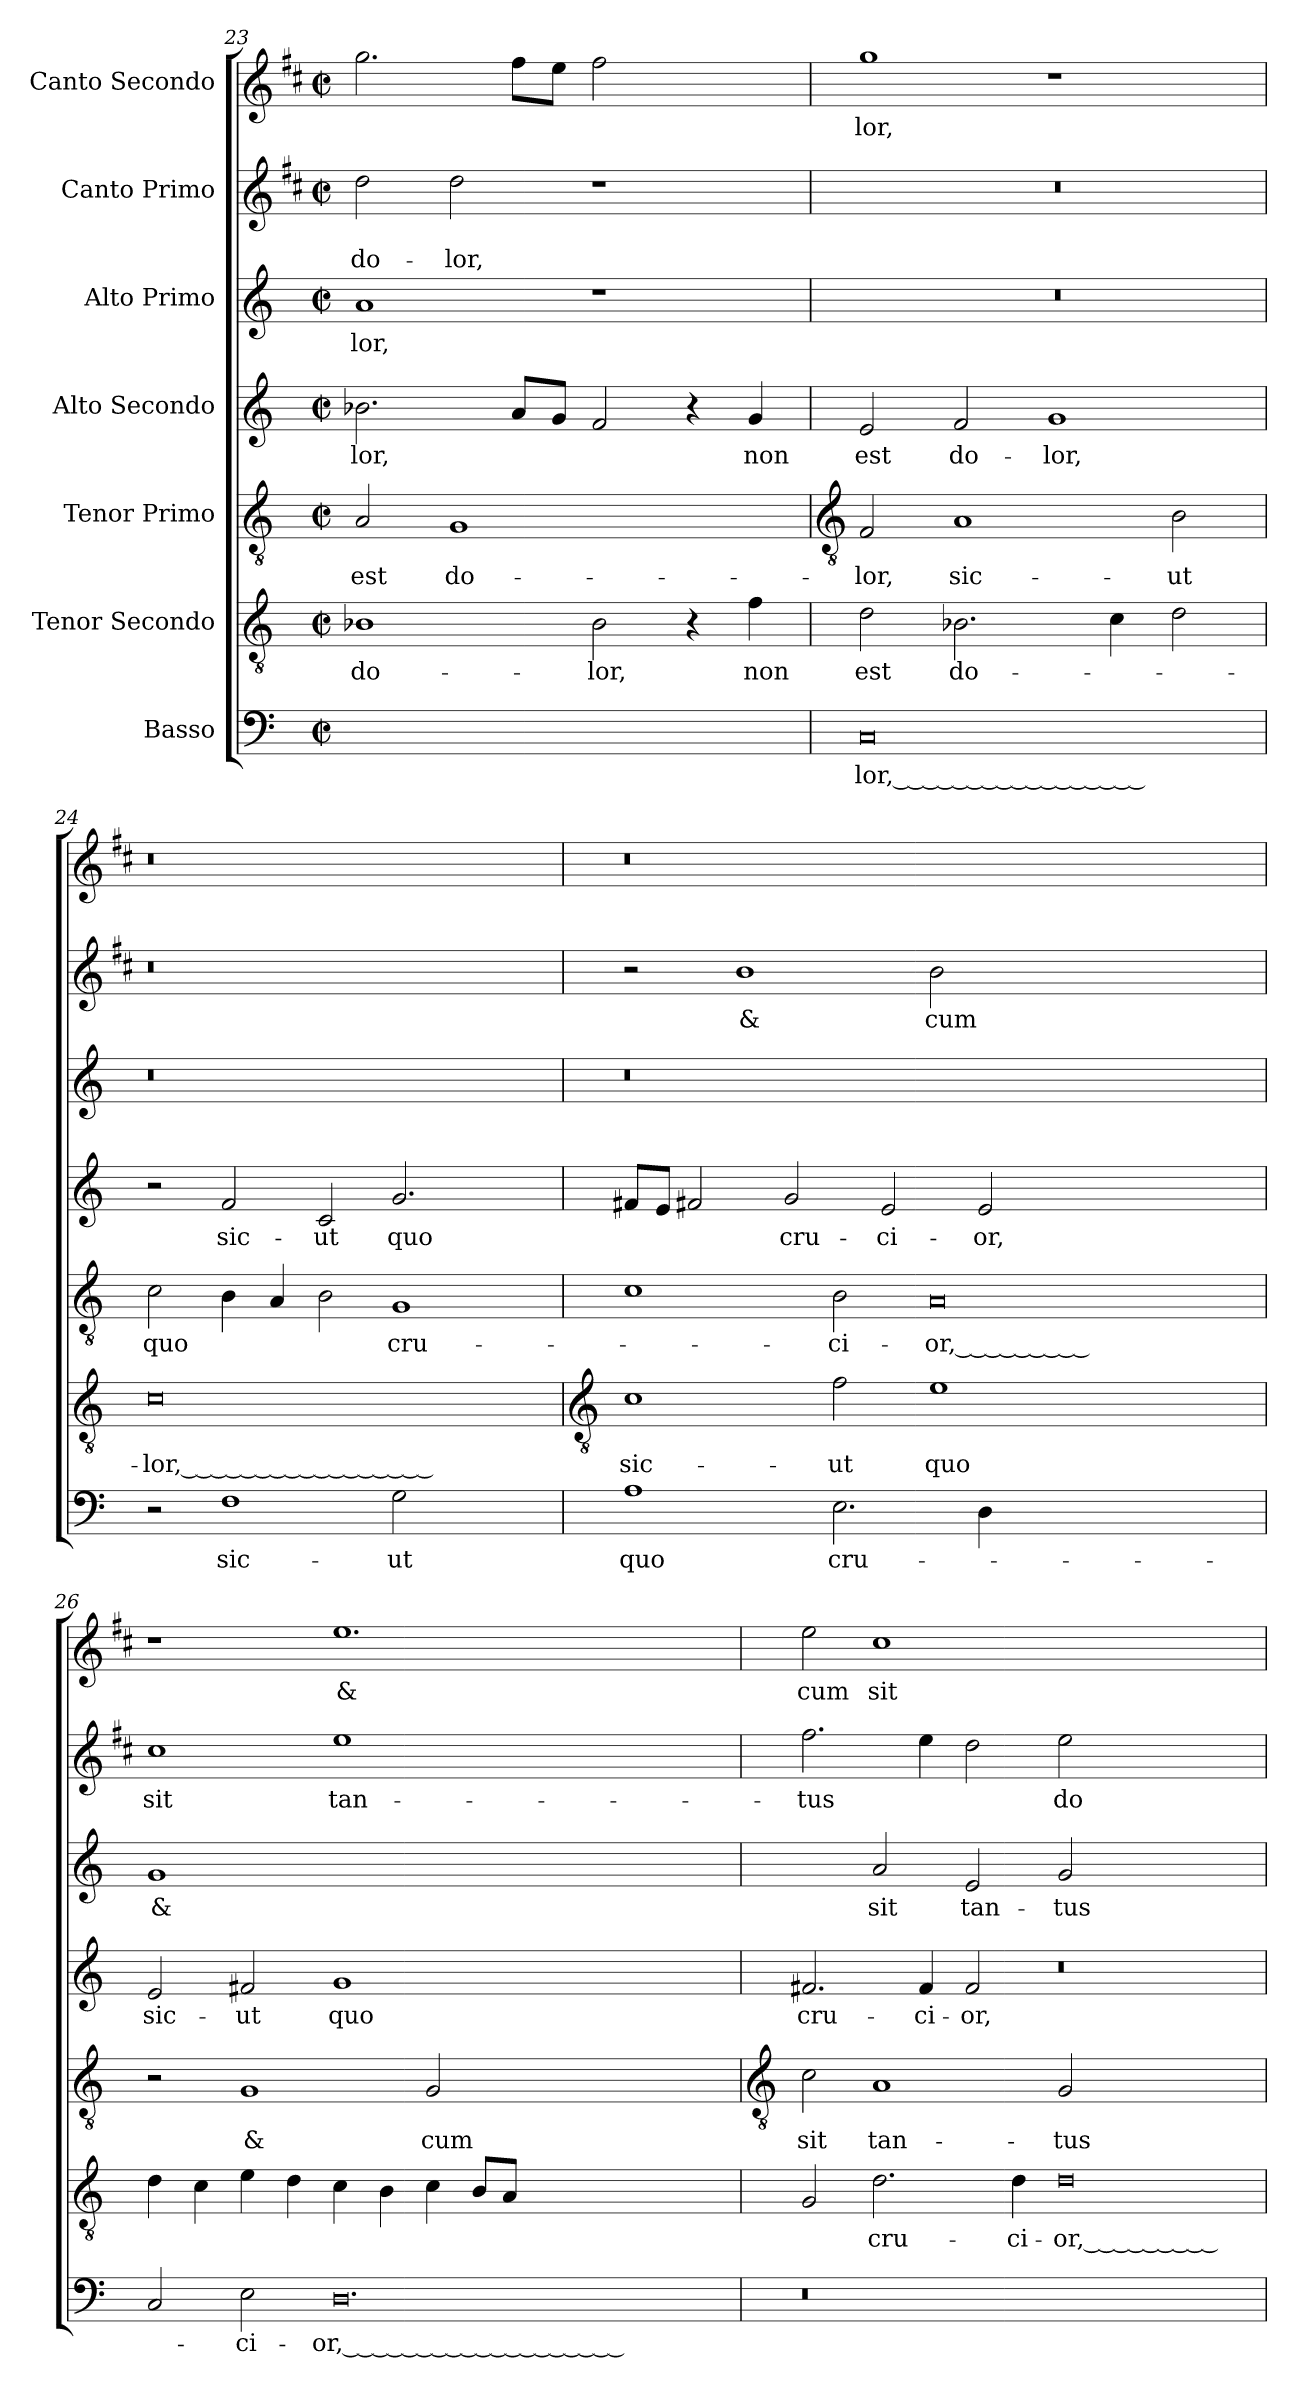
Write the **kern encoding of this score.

**kern	**text	**kern	**text	**kern	**text	**kern	**text	**kern	**text	**kern	**text	**text	**kern	**text
*part7	*part7	*part6	*part6	*part5	*part5	*part4	*part4	*part3	*part3	*part2	*part2	*part2	*part1	*part1
*staff7	*staff7	*staff6	*staff6	*staff5	*staff5	*staff4	*staff4	*staff3	*staff3	*staff2	*staff2	*staff2	*staff1	*staff1
*I"Basso	*	*I"Tenor Secondo	*	*I"Tenor Primo	*	*I"Alto Secondo	*	*I"Alto Primo	*	*I"Canto Primo	*	*	*I"Canto Secondo	*
!!LO:LB:g=z
*clefF4	*	*clefGv2	*	*clefGv2	*	*clefG2	*	*clefG2	*	*clefG2	*	*	*clefG2	*
*	*	*	*	*	*	*	*	*	*	*ITrd1c2	*	*	*ITrd1c2	*
*k[]	*	*k[]	*	*k[]	*	*k[]	*	*k[]	*	*k[]	*	*	*k[]	*
*C:	*	*C:	*	*C:	*	*C:	*	*C:	*	*C:	*	*	*C:	*
*M4/2	*	*M4/2	*	*M4/2	*	*M4/2	*	*M4/2	*	*M4/2	*	*	*M4/2	*
*met(c|)	*	*met(c|)	*	*met(c|)	*	*met(c|)	*	*met(c|)	*	*met(c|)	*	*	*met(c|)	*
=23	=23	=23	=23	=23	=23	=23	=23	=23	=23	=23	=23	=23	=23	=23
!	!	!	!LO:LY:b	!	!LO:LY:b	!	!LO:LY:b	!	!LO:LY:b	!	!	!LO:LY:b	!	!
1BB-yy_	.	1B-X	do-	2A	est	2.b-	-lor,	1a	-lor,	2cc	.	do-	2.ff	.
!	!	!	!	!	!LO:LY:b	!	!	!	!	!	!	!LO:LY:b	!	!
.	.	.	.	1G	do-	.	.	.	.	2cc	.	-lor,	.	.
.	.	.	.	.	.	8aL	.	.	.	.	.	.	8eeL	.
.	.	.	.	.	.	8gJ	.	.	.	.	.	.	8ddJ	.
!	!	!	!LO:LY:b	!	!	!	!	!	!	!	!	!	!	!
1BB-yy]	.	2B-	-lor,	.	.	2f	.	1r	.	1r	.	.	2ee	.
.	.	4r	.	2ryy	.	4r	.	.	.	.	.	.	2ryy	.
!	!	!	!LO:LY:b	!	!	!	!LO:LY:b	!	!	!	!	!	!	!
.	.	4f	non	.	.	4g	non	.	.	.	.	.	.	.
!!LO:LB:g=z
=24	=24	=24	=24	=24	=24	=24	=24	=24	=24	=24	=24	=24	=24	=24
*	*	*	*	*clefGv2	*	*	*	*	*	*	*	*	*	*
!	!LO:LY:b	!	!LO:LY:b	!	!LO:LY:b	!	!LO:LY:b	!	!	!	!	!	!	!LO:LY:b
0C	-lor,__________________	2d	est	2F	-lor,	2e	est	0r	.	0r	.	.	1ff	-lor,
!	!	!	!LO:LY:b	!	!LO:LY:b	!	!LO:LY:b	!	!	!	!	!	!	!
.	.	2.B-X	do-	1A	sic-	2f	do-	.	.	.	.	.	.	.
!	!	!	!	!	!	!	!LO:LY:b	!	!	!	!	!	!	!
.	.	.	.	.	.	1g	-lor,	.	.	.	.	.	1r	.
.	.	4c	.	.	.	.	.	.	.	.	.	.	.	.
!	!	!	!	!	!LO:LY:b	!	!	!	!	!	!	!	!	!
.	.	2d	.	2B	-ut	.	.	.	.	.	.	.	.	.
!!LO:LB:g=z
=24A	=24A	=24A	=24A	=24A	=24A	=24A	=24A	=24A	=24A	=24A	=24A	=24A	=24A	=24A
!	!	!	!LO:LY:b	!	!LO:LY:b	!	!	!	!	!	!	!	!	!
2r	.	0c	-lor,__________________	2c	quo	2r	.	0r	.	0r	.	.	0r	.
!	!LO:LY:b	!	!	!	!	!	!LO:LY:b	!	!	!	!	!	!	!
1F	sic-	.	.	4B	.	2f	sic-	.	.	.	.	.	.	.
.	.	.	.	4A	.	.	.	.	.	.	.	.	.	.
!	!	!	!	!	!	!	!LO:LY:b	!	!	!	!	!	!	!
.	.	.	.	2B	.	2c	-ut	.	.	.	.	.	.	.
!	!LO:LY:b	!	!	!	!LO:LY:b	!	!LO:LY:b	!	!	!	!	!	!	!
2G	-ut	.	.	1G	cru-	2.g	quo	.	.	.	.	.	.	.
2ryy	.	2ryy	.	.	.	.	.	2ryy	.	2ryy	.	.	2ryy	.
.	.	.	.	.	.	4ryy	.	.	.	.	.	.	.	.
!!LO:LB:g=z
=25A	=25A	=25A	=25A	=25A	=25A	=25A	=25A	=25A	=25A	=25A	=25A	=25A	=25A	=25A
*	*	*clefGv2	*	*	*	*	*	*	*	*	*	*	*	*
!	!LO:LY:b	!	!LO:LY:b	!	!	!	!	!	!	!	!	!	!	!
1A	quo	1c	sic-	1c	.	8f#L	.	0r	.	2r	.	.	0r	.
.	.	.	.	.	.	8eJ	.	.	.	.	.	.	.	.
.	.	.	.	.	.	2f#X	.	.	.	.	.	.	.	.
!	!	!	!	!	!	!	!	!	!	!	!LO:LY:b	!	!	!
.	.	.	.	.	.	.	.	.	.	1a	&	.	.	.
!	!	!	!	!	!	!	!LO:LY:b	!	!	!	!	!	!	!
.	.	.	.	.	.	2g	cru-	.	.	.	.	.	.	.
!	!LO:LY:b	!	!LO:LY:b	!	!LO:LY:b	!	!	!	!	!	!	!	!	!
2.E	cru-	2f	-ut	2B	-ci-	.	.	.	.	.	.	.	.	.
!	!	!	!	!	!	!	!LO:LY:b	!	!	!	!	!	!	!
.	.	.	.	.	.	2e	-ci-	.	.	.	.	.	.	.
!	!	!	!LO:LY:b	!	!LO:LY:b	!	!	!	!	!	!LO:LY:b	!	!	!
.	.	1e	quo	0A	-or,__________	.	.	.	.	2a	cum	.	.	.
!	!	!	!	!	!	!	!LO:LY:b	!	!	!	!	!	!	!
4D	.	.	.	.	.	2e	-or,	.	.	.	.	.	.	.
1.ryy	.	.	.	.	.	.	.	1.ryy	.	1.ryy	.	.	1.ryy	.
.	.	.	.	.	.	1ryy	.	.	.	.	.	.	.	.
.	.	1ryy	.	.	.	.	.	.	.	.	.	.	.	.
.	.	.	.	.	.	4ryy	.	.	.	.	.	.	.	.
=26A	=26A	=26A	=26A	=26A	=26A	=26A	=26A	=26A	=26A	=26A	=26A	=26A	=26A	=26A
!	!	!	!	!	!	!	!LO:LY:b	!	!LO:LY:b	!	!LO:LY:b	!	!	!
2C	.	4d	.	2r	.	2e	sic-	1g	&	1b	sit	.	1r	.
.	.	4c	.	.	.	.	.	.	.	.	.	.	.	.
!	!LO:LY:b	!	!	!	!LO:LY:b	!	!LO:LY:b	!	!	!	!	!	!	!
2E	-ci-	4e	.	1G	&	2f#X	-ut	.	.	.	.	.	.	.
.	.	4d	.	.	.	.	.	.	.	.	.	.	.	.
!	!LO:LY:b	!	!	!	!	!	!LO:LY:b	!	!LO:LY:b	!	!LO:LY:b	!	!	!LO:LY:b
0.D	-or,____________________	4c	.	.	.	1g	quo	[1gyy	cum	1dd	tan-	.	1.dd	&
.	.	4B	.	.	.	.	.	.	.	.	.	.	.	.
!	!	!	!	!	!LO:LY:b	!	!	!	!	!	!	!	!	!
.	.	4c	.	2G	cum	.	.	.	.	.	.	.	.	.
.	.	8BL	.	.	.	.	.	.	.	.	.	.	.	.
.	.	8AJ	.	.	.	.	.	.	.	.	.	.	.	.
.	.	0ryy	.	0ryy	.	0ryy	.	0ryy	.	0ryy	.	.	.	.
.	.	.	.	.	.	.	.	.	.	.	.	.	1.ryy	.
!!LO:LB:g=z
=27A	=27A	=27A	=27A	=27A	=27A	=27A	=27A	=27A	=27A	=27A	=27A	=27A	=27A	=27A
*	*	*	*	*clefGv2	*	*	*	*	*	*	*	*	*	*
!	!	!	!	!	!LO:LY:b	!	!LO:LY:b	!	!LO:LY:b	!	!LO:LY:b	!	!	!LO:LY:b
0r	.	2G	.	2c	sit	2.f#X	cru-	2gyy]	___	2.ee	-tus	.	2dd	cum
!	!	!	!LO:LY:b	!	!LO:LY:b	!	!	!	!LO:LY:b	!	!	!	!	!LO:LY:b
.	.	2.d	cru-	1A	tan-	.	.	2a	sit	.	.	.	1b	sit
!	!	!	!	!	!	!	!LO:LY:b	!	!	!	!	!	!	!
.	.	.	.	.	.	4f#	-ci-	.	.	4dd	.	.	.	.
!	!	!	!	!	!	!	!LO:LY:b	!	!LO:LY:b	!	!	!	!	!
.	.	.	.	.	.	2f#	-or,	2e	tan-	2cc	.	.	.	.
!	!	!	!LO:LY:b	!	!	!	!	!	!	!	!	!	!	!
.	.	4d	-ci-	.	.	.	.	.	.	.	.	.	.	.
!	!	!	!LO:LY:b	!	!LO:LY:b	!	!	!	!LO:LY:b	!	!LO:LY:b	!	!	!
.	.	0d	-or,__________	2G	-tus	0r	.	2g	-tus	2dd	do-	.	0ryy	.
1.ryy	.	.	.	1.ryy	.	.	.	1.ryy	.	1.ryy	.	.	.	.
=	=	=	=	=	=	=	=	=	=	=	=	=	=	=
*-	*-	*-	*-	*-	*-	*-	*-	*-	*-	*-	*-	*-	*-	*-
